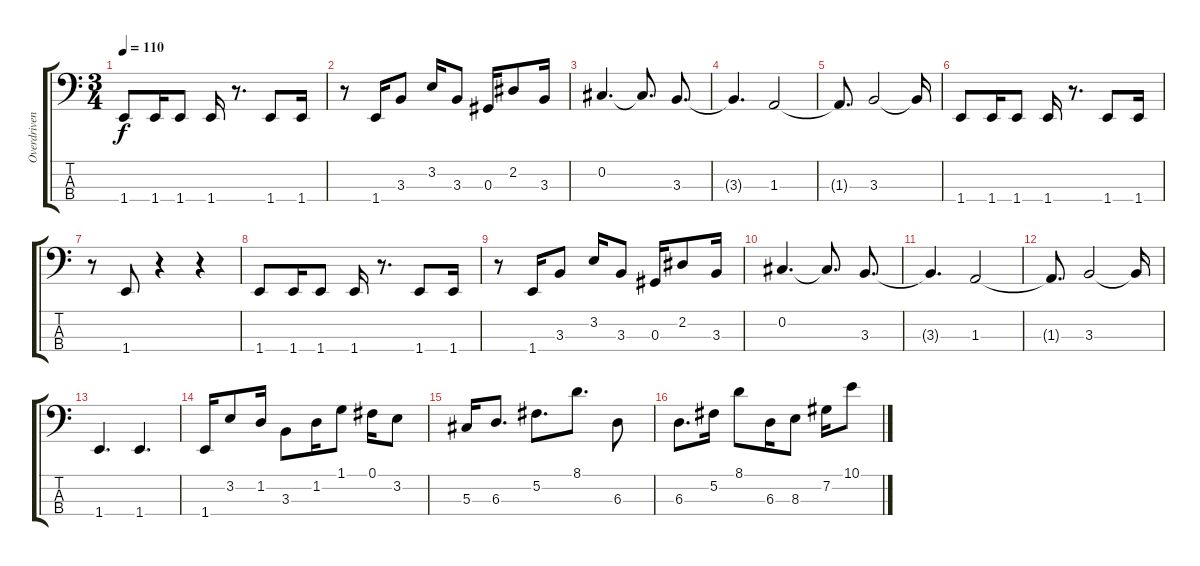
\track ("Overdriven Bass" "Overdriven") {instrument overdrivenguitar}
\staff {score tabs}
\tuning (Gb2 Db2 Ab1 Eb1) {hide}
\ts (3 4)
\tempo 110
\clef f4
\ks c
1.4.8{dy f} 1.4.16 1.4.8 1.4.16 r.8{d} 1.4.8 1.4.16 |
r.8 1.4.16 3.3.8 3.2.16 3.3.8 0.3.16 2.2.8 3.3.16 |
0.2.4{d} 0.2{t}.8{d} 3.3.8{d} |
3.3{t}.4{d} 1.3.2 |
1.3{t}.8{d} 3.3.2 3.3{t}.16 |
1.4.8 1.4.16 1.4.8 1.4.16 r.8{d} 1.4.8 1.4.16 |
r.8 1.4.8 r.4 r.4 |
1.4.8 1.4.16 1.4.8 1.4.16 r.8{d} 1.4.8 1.4.16 |
r.8 1.4.16 3.3.8 3.2.16 3.3.8 0.3.16 2.2.8 3.3.16 |
0.2.4{d} 0.2{t}.8{d} 3.3.8{d} |
3.3{t}.4{d} 1.3.2 |
1.3{t}.8{d} 3.3.2 3.3{t}.16 |
1.4.4{d} 1.4.4{d} |
1.4.16 3.2.8 1.2.16 3.3.8 1.2.16 1.1.8 0.1.16 3.2.8 |
5.3.16 6.3.8{d} 5.2.8{d} 8.1.8{d} 6.3.8 |
6.3.8{d} 5.2.16 8.1.8 6.3.16 8.3.8 7.2.16 10.1.8
